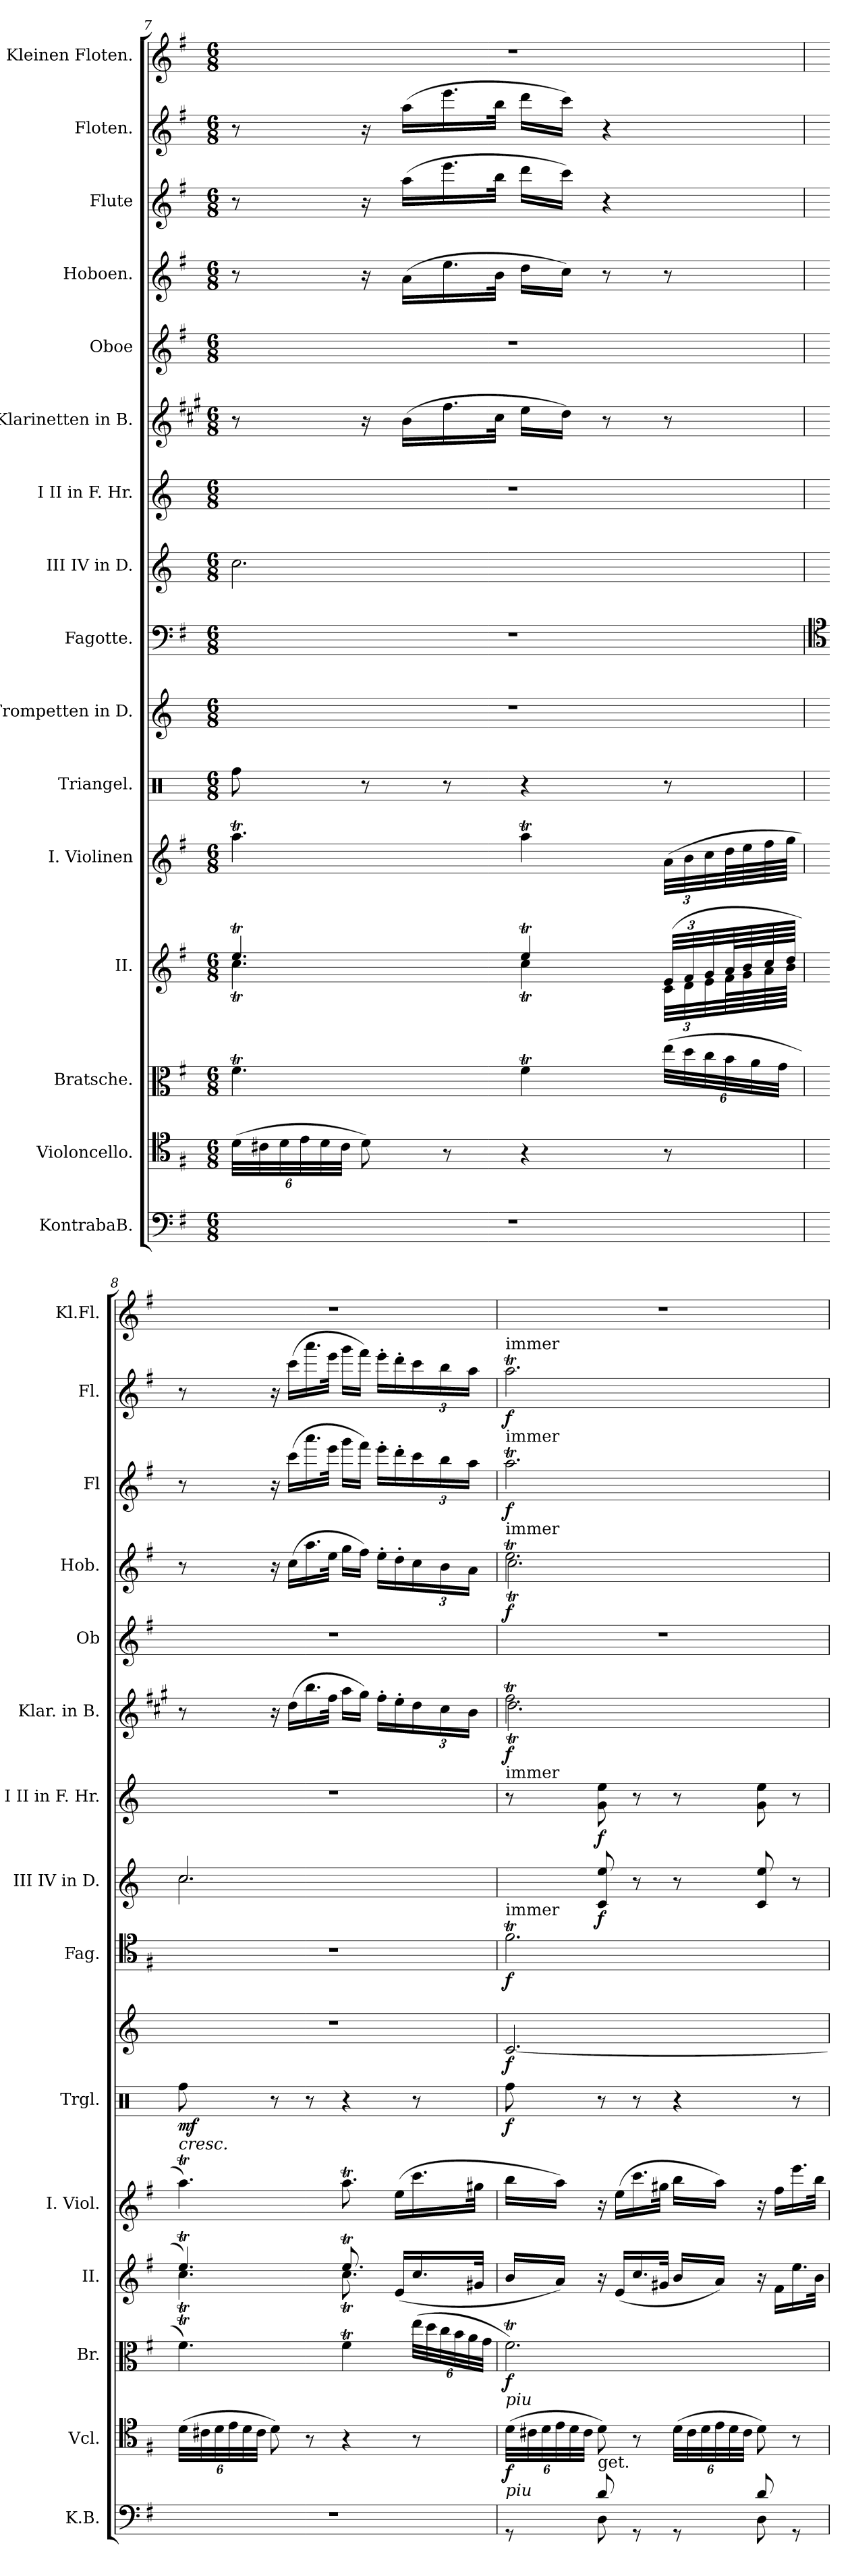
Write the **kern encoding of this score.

**kern	**kern	**dynam	**kern	**dynam	**kern	**kern	**kern	**dynam	**kern	**dynam	**kern	**dynam	**kern	**dynam	**kern	**dynam	**kern	**dynam	**kern	**kern	**dynam	**kern	**dynam	**kern	**dynam	**kern
*part16	*part15	*part15	*part14	*part14	*part13	*part12	*part11	*part11	*part10	*part10	*part9	*part9	*part8	*part8	*part7	*part7	*part6	*part6	*part5	*part4	*part4	*part3	*part3	*part2	*part2	*part1
*staff16	*staff15	*staff15	*staff14	*staff14	*staff13	*staff12	*staff11	*staff11	*staff10	*staff10	*staff9	*staff9	*staff8	*staff8	*staff7	*staff7	*staff6	*staff6	*staff5	*staff4	*staff4	*staff3	*staff3	*staff2	*staff2	*staff1
*I"KontrabaB.	*I"Violoncello.	*	*I"Bratsche.	*	*I"II.	*I"I.  Violinen	*I"Triangel.	*	*I"Trompetten in D.	*	*I"Fagotte.	*	*I"III IV in D.	*	*I"I II in F. Hr.	*	*I"Klarinetten in B.	*	*I"Oboe	*I"Hoboen.	*	*I"Flute	*	*I"Floten.	*	*I"Kleinen Floten.
*I'K.B.	*I'Vcl.	*	*I'Br.	*	*I'II.	*I'I.  Viol.	*I'Trgl.	*	*	*	*I'Fag.	*	*I'III IV in D.	*	*I'I II in F. Hr.	*	*I'Klar. in B.	*	*I'Ob	*I'Hob.	*	*I'Fl	*	*I'Fl.	*	*I'Kl.Fl.
*clefF4	*clefC4	*	*clefC3	*	*clefG2	*clefG2	*clefX	*	*clefG2	*	*clefF4	*	*clefG2	*	*clefG2	*	*clefG2	*	*clefG2	*clefG2	*	*clefG2	*	*clefG2	*	*clefG2
*ITrd7c12	*	*	*	*	*	*	*	*	*ITrd-1c-2	*	*	*	*ITrd6c10	*	*ITrd4c7	*	*ITrd1c2	*	*	*	*	*	*	*	*	*ITrd-7c-12
*k[f#]	*k[f#]	*	*k[f#]	*	*k[f#]	*k[f#]	*k[]	*	*k[f#c#]	*	*k[f#]	*	*k[f#c#]	*	*k[b-]	*	*k[f#]	*	*k[f#]	*k[f#]	*	*k[f#]	*	*k[f#]	*	*k[f#]
*M6/8	*M6/8	*	*M6/8	*	*M6/8	*M6/8	*M6/8	*	*M6/8	*	*M6/8	*	*M6/8	*	*M6/8	*	*M6/8	*	*M6/8	*M6/8	*	*M6/8	*	*M6/8	*	*M6/8
*	*Xbrackettup	*	*	*	*	*	*	*	*	*	*	*	*	*	*	*	*	*	*	*	*	*	*	*	*	*
=7	=7	=7	=7	=7	=7	=7	=7	=7	=7	=7	=7	=7	=7	=7	=7	=7	=7	=7	=7	=7	=7	=7	=7	=7	=7	=7
*	*	*	*	*	*^	*	*	*	*	*	*	*	*	*	*	*	*	*	*	*	*	*	*	*	*	*
2.r	(>48d\LLL	.	4.f#t\	.	4.eeT/	4.ccT\	4.aaT\	8Rff\	.	2.r	.	2.r	.	2.d\	.	2.r	.	8r	.	2.r	8r	.	8r	.	8r	.	2.r
.	48c#X\	.	.	.	.	.	.	.	.	.	.	.	.	.	.	.	.	.	.	.	.	.	.	.	.	.	.
.	48d\	.	.	.	.	.	.	.	.	.	.	.	.	.	.	.	.	.	.	.	.	.	.	.	.	.	.
.	48e\	.	.	.	.	.	.	.	.	.	.	.	.	.	.	.	.	.	.	.	.	.	.	.	.	.	.
.	48d\	.	.	.	.	.	.	.	.	.	.	.	.	.	.	.	.	.	.	.	.	.	.	.	.	.	.
.	48c#\JJJ	.	.	.	.	.	.	.	.	.	.	.	.	.	.	.	.	.	.	.	.	.	.	.	.	.	.
.	8d\)	.	.	.	.	.	.	8r	.	.	.	.	.	.	.	.	.	16r	.	.	16r	.	16r	.	16r	.	.
.	.	.	.	.	.	.	.	.	.	.	.	.	.	.	.	.	.	(>16a\LL	.	.	(>16a\LL	.	(>16aa\LL	.	(>16aa\LL	.	.
.	8r	.	.	.	.	.	.	8r	.	.	.	.	.	.	.	.	.	16.ee\	.	.	16.ee\	.	16.eee\	.	16.eee\	.	.
.	.	.	.	.	.	.	.	.	.	.	.	.	.	.	.	.	.	32b\JJk	.	.	32b\JJk	.	32bb\JJk	.	32bb\JJk	.	.
.	4r	.	4f#t\	.	4eeT/	4ccT\	4aaT\	4r	.	.	.	.	.	.	.	.	.	16dd\LL	.	.	16dd\LL	.	16ddd\LL	.	16ddd\LL	.	.
.	.	.	.	.	.	.	.	.	.	.	.	.	.	.	.	.	.	16cc\JJ)	.	.	16cc\JJ)	.	16ccc\JJ)	.	16ccc\JJ)	.	.
.	.	.	.	.	.	.	.	.	.	.	.	.	.	.	.	.	.	8r	.	.	8r	.	4r	.	4r	.	.
*	*	*	*Xbrackettup	*	*Xbrackettup	*	*Xbrackettup	*	*	*	*	*	*	*	*	*	*	*	*	*	*	*	*	*	*	*	*
.	8r	.	(>48ee\LLL	.	(>48e/LLL	48c\LLL	(>48a\LLL	8r	.	.	.	.	.	.	.	.	.	8r	.	.	8r	.	.	.	.	.	.
.	.	.	48dd\	.	48f#/	48d\	48b\	.	.	.	.	.	.	.	.	.	.	.	.	.	.	.	.	.	.	.	.
.	.	.	48cc\	.	48g/	48e\	48cc\	.	.	.	.	.	.	.	.	.	.	.	.	.	.	.	.	.	.	.	.
.	.	.	48b\	.	64a/L	64f#\L	64dd\L	.	.	.	.	.	.	.	.	.	.	.	.	.	.	.	.	.	.	.	.
.	.	.	.	.	64b/	64g\	64ee\	.	.	.	.	.	.	.	.	.	.	.	.	.	.	.	.	.	.	.	.
.	.	.	48a\	.	.	.	.	.	.	.	.	.	.	.	.	.	.	.	.	.	.	.	.	.	.	.	.
.	.	.	.	.	64cc/	64a\	64ff#\	.	.	.	.	.	.	.	.	.	.	.	.	.	.	.	.	.	.	.	.
.	.	.	48g\JJJ	.	.	.	.	.	.	.	.	.	.	.	.	.	.	.	.	.	.	.	.	.	.	.	.
.	.	.	.	.	64dd/JJJJ	64b\JJJJ	64gg\JJJJ	.	.	.	.	.	.	.	.	.	.	.	.	.	.	.	.	.	.	.	.
!!LO:PB:g=z
=8	=8	=8	=8	=8	=8	=8	=8	=8	=8	=8	=8	=8	=8	=8	=8	=8	=8	=8	=8	=8	=8	=8	=8	=8	=8	=8	=8
*	*	*	*	*	*	*	*	*	*	*	*	*clefC4	*	*	*	*	*	*	*	*	*	*	*	*	*	*	*
*	*	*	*	*	*	*	*	*	*	*	*	*	*	*^	*	*	*	*	*	*	*	*	*	*	*	*	*
!	!	!	!	!	!	!	!	!LO:TX:b:i:t=cresc.	!	!	!	!	!	!	!	!	!	!	!	!	!	!	!	!	!	!	!	!
!	!	!	!	!	!	!	!	!	!LO:DY:b	!	!	!	!	!	!	!	!	!	!	!	!	!	!	!	!	!	!	!
2.r	(>48d\LLL	.	4.f#t\)	.	4.eeT/)	4.ccT\	4.aaT\)	8Rff\	mf	2.r	.	2.r	.	2.d/	2.d\	.	2.r	.	8r	.	2.r	8r	.	8r	.	8r	.	2.r
.	48c#X\	.	.	.	.	.	.	.	.	.	.	.	.	.	.	.	.	.	.	.	.	.	.	.	.	.	.	.
.	48d\	.	.	.	.	.	.	.	.	.	.	.	.	.	.	.	.	.	.	.	.	.	.	.	.	.	.	.
.	48e\	.	.	.	.	.	.	.	.	.	.	.	.	.	.	.	.	.	.	.	.	.	.	.	.	.	.	.
.	48d\	.	.	.	.	.	.	.	.	.	.	.	.	.	.	.	.	.	.	.	.	.	.	.	.	.	.	.
.	48c#\JJJ	.	.	.	.	.	.	.	.	.	.	.	.	.	.	.	.	.	.	.	.	.	.	.	.	.	.	.
.	8d\)	.	.	.	.	.	.	8r	.	.	.	.	.	.	.	.	.	.	16r	.	.	16r	.	16r	.	16r	.	.
.	.	.	.	.	.	.	.	.	.	.	.	.	.	.	.	.	.	.	(>16cc\LL	.	.	(>16cc\LL	.	(>16ccc\LL	.	(>16ccc\LL	.	.
.	8r	.	.	.	.	.	.	8r	.	.	.	.	.	.	.	.	.	.	16.aa\	.	.	16.aa\	.	16.aaa\	.	16.aaa\	.	.
.	.	.	.	.	.	.	.	.	.	.	.	.	.	.	.	.	.	.	32ee\JJk	.	.	32ee\JJk	.	32eee\JJk	.	32eee\JJk	.	.
.	4r	.	4f#t\	.	8.eeT/	8.ccT\	8.aaT\	4r	.	.	.	.	.	.	.	.	.	.	16gg\LL	.	.	16gg\LL	.	16ggg\LL	.	16ggg\LL	.	.
.	.	.	.	.	.	.	.	.	.	.	.	.	.	.	.	.	.	.	16ff#\JJ)	.	.	16ff#\JJ)	.	16fff#\JJ)	.	16fff#\JJ)	.	.
.	.	.	.	.	.	.	.	.	.	.	.	.	.	.	.	.	.	.	16ee'\LL	.	.	16ee'\LL	.	16eee'\LL	.	16eee'\LL	.	.
.	.	.	.	.	(<16e/LL	8.ryy	(>16ee\LL	.	.	.	.	.	.	.	.	.	.	.	16dd'\	.	.	16dd'\	.	16ddd'\	.	16ddd'\	.	.
*	*	*	*	*	*	*	*	*	*	*	*	*	*	*	*	*	*	*	*Xbrackettup	*	*	*Xbrackettup	*	*Xbrackettup	*	*Xbrackettup	*	*
.	8r	.	(>48ee\LLL	.	16.cc/	.	16.ccc\	8r	.	.	.	.	.	.	.	.	.	.	24cc\	.	.	24cc\	.	24ccc\	.	24ccc\	.	.
.	.	.	48dd\	.	.	.	.	.	.	.	.	.	.	.	.	.	.	.	.	.	.	.	.	.	.	.	.	.
.	.	.	48cc\	.	.	.	.	.	.	.	.	.	.	.	.	.	.	.	24b\	.	.	24b\	.	24bb\	.	24bb\	.	.
.	.	.	48b\	.	.	.	.	.	.	.	.	.	.	.	.	.	.	.	.	.	.	.	.	.	.	.	.	.
.	.	.	48a\	.	.	.	.	.	.	.	.	.	.	.	.	.	.	.	24a\JJ	.	.	24a\JJ	.	24aa\JJ	.	24aa\JJ	.	.
.	.	.	.	.	32g#X/JJk	.	32gg#X\JJk	.	.	.	.	.	.	.	.	.	.	.	.	.	.	.	.	.	.	.	.	.
.	.	.	48g\JJJ	.	.	.	.	.	.	.	.	.	.	.	.	.	.	.	.	.	.	.	.	.	.	.	.	.
*	*	*	*	*	*v	*v	*	*	*	*	*	*	*	*v	*v	*	*	*	*	*	*	*	*	*	*	*	*	*
=9	=9	=9	=9	=9	=9	=9	=9	=9	=9	=9	=9	=9	=9	=9	=9	=9	=9	=9	=9	=9	=9	=9	=9	=9	=9	=9
*^	*	*	*	*	*	*	*	*	*	*	*	*	*	*	*	*	*^	*	*	*^	*	*	*	*	*	*
!	!	!	!	!	!	!	!	!	!	!	!	!	!	!	!	!	!	!	!	!	!	!	!	!	!	!	!LO:TX:a:t=immer	!	!
!	!	!	!	!	!	!	!	!	!	!	!	!	!	!	!	!	!	!	!	!	!	!	!	!	!LO:TX:a:t=immer	!	!	!	!
!	!	!	!	!	!	!	!	!	!	!	!	!	!	!	!	!	!	!	!	!	!	!LO:TX:a:t=immer	!	!	!	!	!	!	!
!	!	!	!	!	!	!	!	!	!	!	!	!	!	!	!	!	!	!LO:TX:b:t=immer	!	!	!	!	!	!	!	!	!	!	!
!	!	!	!	!	!	!	!	!	!	!	!	!LO:TX:a:t=immer	!	!	!	!	!	!	!	!	!	!	!	!	!	!	!	!	!
!	!	!	!	!LO:TX:b:i:t=piu	!	!	!	!	!	!	!	!	!	!	!	!	!	!	!	!	!	!	!	!	!	!	!	!	!
!	!	!LO:TX:b:i:t=piu	!	!	!	!	!	!	!	!	!	!	!	!	!	!	!	!	!	!	!	!	!	!	!	!	!	!	!
!	!	!	!LO:DY:b	!	!LO:DY:b	!	!	!	!LO:DY:b	!	!LO:DY:b	!	!LO:DY:b	!	!	!	!	!	!	!LO:DY:b	!	!	!	!LO:DY:b	!	!LO:DY:b	!	!LO:DY:b	!
8rGG	8ryy	(>48d\LLL	f	2.f#t\)	f	16b/LL	16bb\LL	8Rff\	f	[2.d/	f	2.f#t\	f	8ryy	.	8r	.	2.eeT\	2.ccT\	f	2.r	2.eeT\	2.ccT\	f	2.aaT\	f	2.aaT\	f	2.r
.	.	48c#X\	.	.	.	.	.	.	.	.	.	.	.	.	.	.	.	.	.	.	.	.	.	.	.	.	.	.	.
.	.	48d\	.	.	.	.	.	.	.	.	.	.	.	.	.	.	.	.	.	.	.	.	.	.	.	.	.	.	.
.	.	48e\	.	.	.	16a/JJ)	16aa\JJ)	.	.	.	.	.	.	.	.	.	.	.	.	.	.	.	.	.	.	.	.	.	.
.	.	48d\	.	.	.	.	.	.	.	.	.	.	.	.	.	.	.	.	.	.	.	.	.	.	.	.	.	.	.
.	.	48c#\JJJ	.	.	.	.	.	.	.	.	.	.	.	.	.	.	.	.	.	.	.	.	.	.	.	.	.	.	.
!LO:TX:a:t=get.	!	!	!	!	!	!	!	!	!	!	!	!	!	!	!	!	!	!	!	!	!	!	!	!	!	!	!	!	!
!	!	!	!	!	!	!	!	!	!	!	!	!	!	!	!LO:DY:b	!	!LO:DY:b	!	!	!	!	!	!	!	!	!	!	!	!
8D/	8DD\	8d\)	.	.	.	16r	16r	8r	.	.	.	.	.	8D/ 8f#/	f	8c\ 8a\	f	.	.	.	.	.	.	.	.	.	.	.	.
.	.	.	.	.	.	(<16e/LL	(>16ee\LL	.	.	.	.	.	.	.	.	.	.	.	.	.	.	.	.	.	.	.	.	.	.
8rGG	4ryy	8r	.	.	.	16.cc/	16.ccc\	8r	.	.	.	.	.	8r	.	8r	.	.	.	.	.	.	.	.	.	.	.	.	.
.	.	.	.	.	.	32g#X/JJk	32gg#X\JJk	.	.	.	.	.	.	.	.	.	.	.	.	.	.	.	.	.	.	.	.	.	.
8rGG	.	(>48d\LLL	.	.	.	16b/LL	16bb\LL	4r	.	.	.	.	.	8r	.	8r	.	.	.	.	.	.	.	.	.	.	.	.	.
.	.	48c#\	.	.	.	.	.	.	.	.	.	.	.	.	.	.	.	.	.	.	.	.	.	.	.	.	.	.	.
.	.	48d\	.	.	.	.	.	.	.	.	.	.	.	.	.	.	.	.	.	.	.	.	.	.	.	.	.	.	.
.	.	48e\	.	.	.	16a/JJ)	16aa\JJ)	.	.	.	.	.	.	.	.	.	.	.	.	.	.	.	.	.	.	.	.	.	.
.	.	48d\	.	.	.	.	.	.	.	.	.	.	.	.	.	.	.	.	.	.	.	.	.	.	.	.	.	.	.
.	.	48c#\JJJ	.	.	.	.	.	.	.	.	.	.	.	.	.	.	.	.	.	.	.	.	.	.	.	.	.	.	.
8D/	8DD\	8d\)	.	.	.	16r	16r	.	.	.	.	.	.	8D/ 8f#/	.	8c\ 8a\	.	.	.	.	.	.	.	.	.	.	.	.	.
.	.	.	.	.	.	16f#\LL	16ff#\LL	.	.	.	.	.	.	.	.	.	.	.	.	.	.	.	.	.	.	.	.	.	.
8rGG	8ryy	8r	.	.	.	16.ee\	16.eee\	8r	.	.	.	.	.	8r	.	8r	.	.	.	.	.	.	.	.	.	.	.	.	.
.	.	.	.	.	.	32b\JJk	32bb\JJk	.	.	.	.	.	.	.	.	.	.	.	.	.	.	.	.	.	.	.	.	.	.
*v	*v	*	*	*	*	*	*	*	*	*	*	*	*	*	*	*	*	*v	*v	*	*	*v	*v	*	*	*	*	*	*
=	=	=	=	=	=	=	=	=	=	=	=	=	=	=	=	=	=	=	=	=	=	=	=	=	=	=
*-	*-	*-	*-	*-	*-	*-	*-	*-	*-	*-	*-	*-	*-	*-	*-	*-	*-	*-	*-	*-	*-	*-	*-	*-	*-	*-
